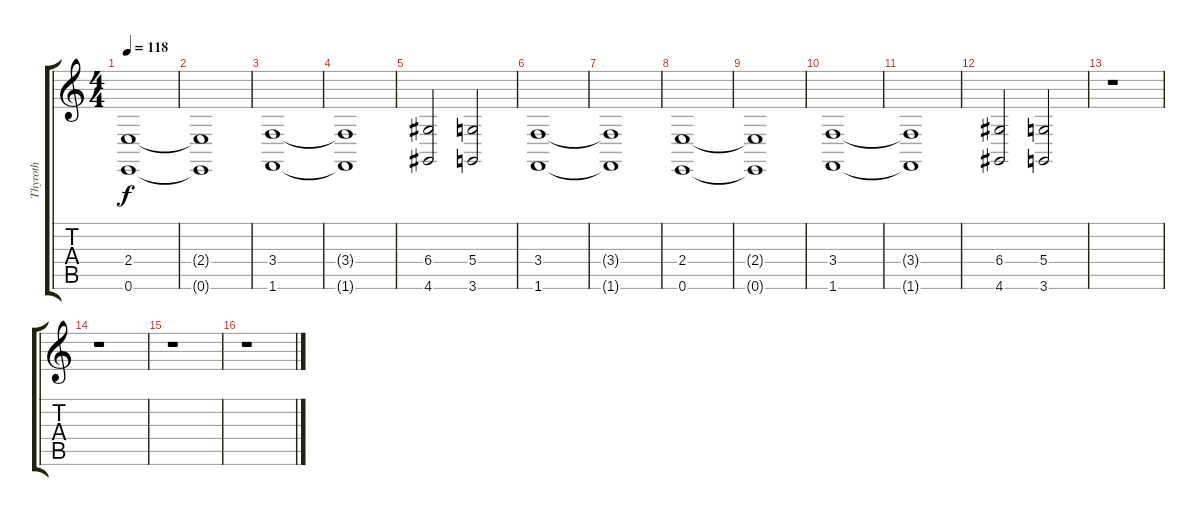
\track ("Thyroth" "Thyroth") {instrument choiraahs}
\staff {score tabs}
\tuning (E4 B3 G3 D3 A2 E2) {hide}
\ts (4 4)
\tempo 118
\clef g2
\ks c
(2.4 0.6).1{dy f} |
(2.4{t} 0.6{t}).1 |
(3.4 1.6).1 |
(3.4{t} 1.6{t}).1 |
(6.4 4.6).2 (5.4 3.6).2 |
(3.4 1.6).1 |
(3.4{t} 1.6{t}).1 |
(2.4 0.6).1 |
(2.4{t} 0.6{t}).1 |
(3.4 1.6).1 |
(3.4{t} 1.6{t}).1 |
(6.4 4.6).2 (5.4 3.6).2 |
r.1 |
r.1 |
r.1 |
r.1
